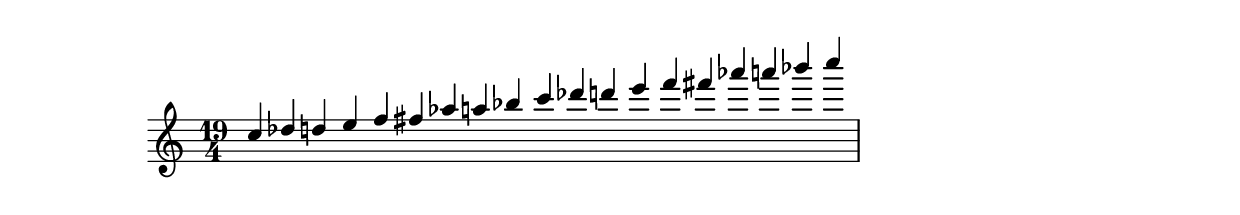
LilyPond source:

\version "2.18.2" \score { \new Staff << \new Voice { \set midiInstrument = #"piano" \voiceOne
 \key c \major \time 19/4
\override Voice.TextScript.font-size = #-4
 { c'' des'' d'' e'' f'' fis'' aes'' a'' bes'' c''' des''' d''' e''' f''' fis''' aes''' a''' bes''' c''''  } 
 } >> \layout { } \midi { \context { \Staff \remove "Staff_performer" }
\context { \Voice \consists "Staff_performer" } \tempo 2 = 60 } }
\paper{oddHeaderMarkup = ##f oddFooterMarkup = ##f}
